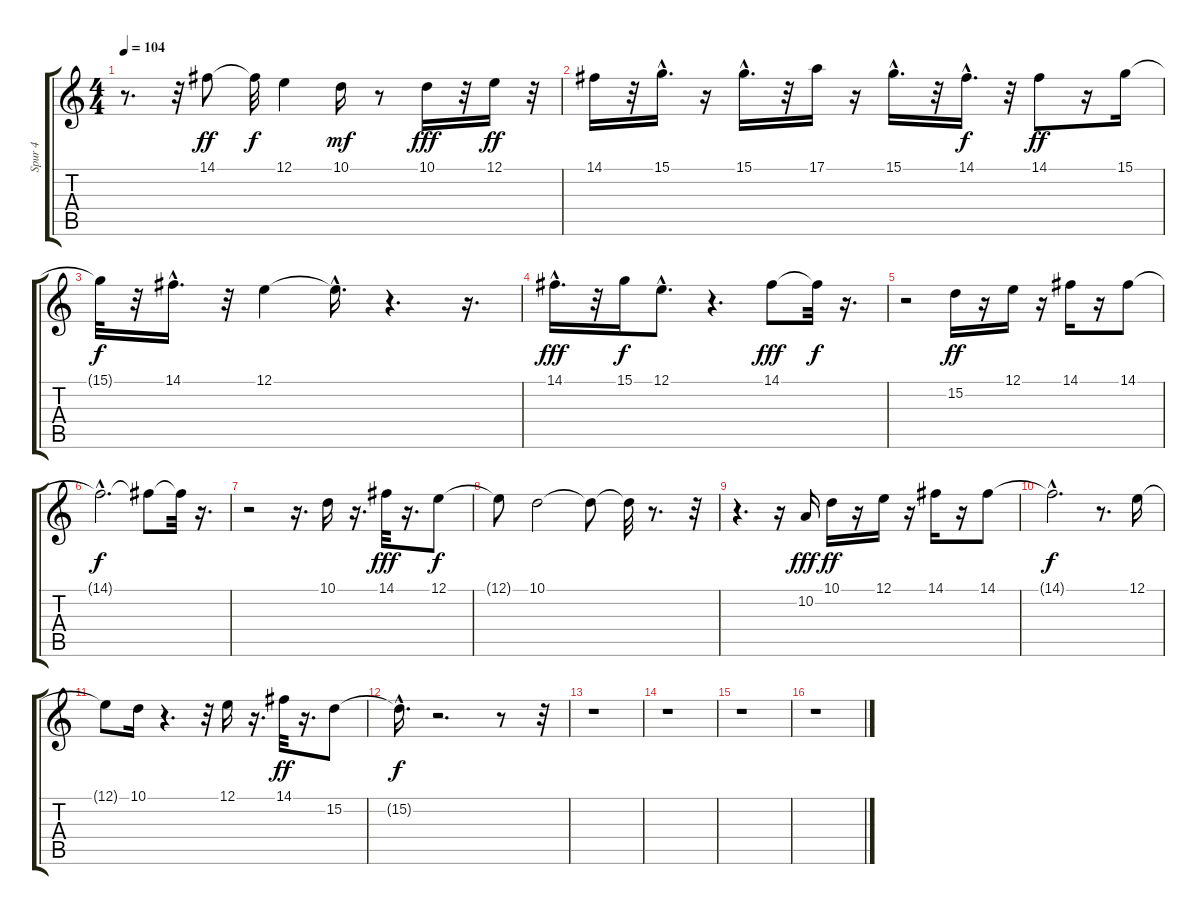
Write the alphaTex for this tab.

\track ("Spur 4" "Spur 4") {instrument pad1newage}
\staff {score tabs}
\tuning (E4 B3 G3 D3 A2 E2) {hide}
\ts (4 4)
\tempo 104
\clef g2
\ks c
r.8{d dy mf} r.32 14.1.8{dy ff} 14.1{t}.32{dy f} 12.1.4 10.1.16{dy mf} r.8 10.1.16{dy fff} r.32 12.1.16{dy ff} r.32 |
14.1.16 r.32 15.1{hac}.16{d} r.16 15.1{hac}.16{d} r.32 17.1.16 r.16 15.1{hac}.16{d} r.32 14.1{hac}.16{d dy f} r.32 14.1.8{dy ff} r.16 15.1.16 |
15.1{t}.32{dy f} r.32 14.1{hac}.16{d} r.32 12.1.4 12.1{hac t}.16{d} r.4{d} r.16{d} |
14.1{hac}.16{d dy fff} r.32 15.1.16{dy f} 12.1{hac}.8{d} r.4{d} 14.1.8{dy fff} 14.1{t}.32{dy f} r.16{d} |
r.2 15.2.16{dy ff} r.16 12.1.16 r.16 14.1.16 r.16 14.1.8 |
14.1{hac t}.2{d dy f} 14.1{t}.8 14.1{t}.32 r.16{d} |
r.2 r.16{d} 10.1.16 r.16{d} 14.1.32{dy fff} r.16{d} 12.1.8{dy f} |
12.1{t}.8 10.1.2 10.1{t}.8 10.1{t}.32 r.8{d} r.32 |
r.4{d} r.16 10.2.16{dy fff} 10.1.16{dy ff} r.16 12.1.16 r.16 14.1.16 r.16 14.1.8 |
14.1{hac t}.2{d dy f} r.8{d} 12.1.16 |
12.1{t}.8 10.1.16 r.4{d} r.32 12.1.16 r.16{d} 14.1.32{dy ff} r.16{d} 15.2.8 |
15.2{hac t}.16{d dy f} r.2{d} r.8 r.32 |
r.1 |
r.1 |
r.1 |
r.1
